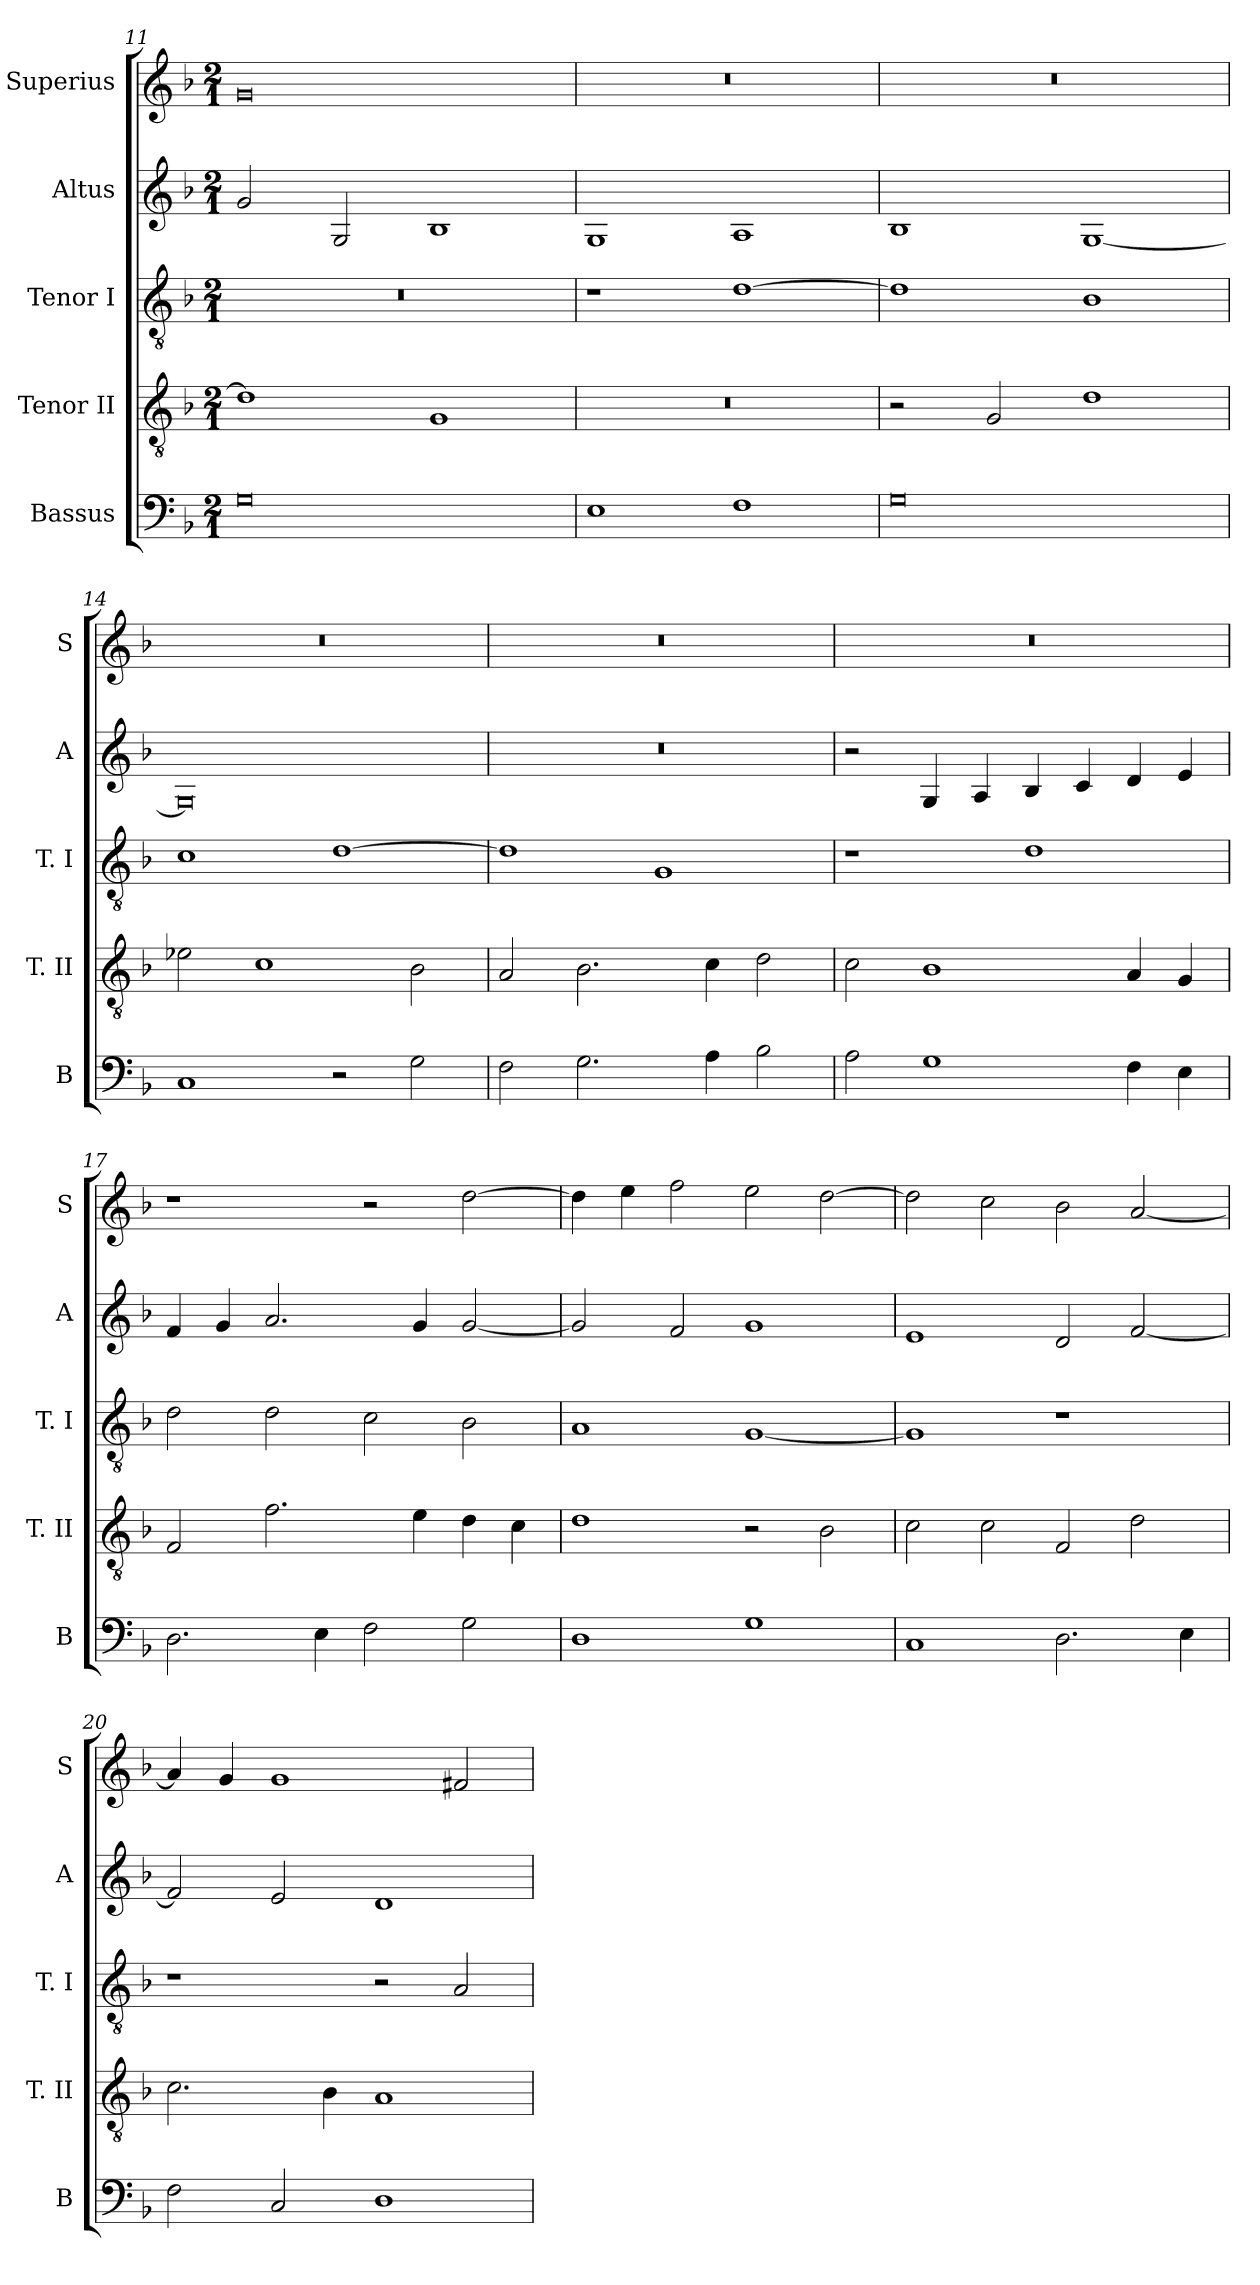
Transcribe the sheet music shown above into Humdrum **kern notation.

**kern	**kern	**kern	**kern	**kern
*part5	*part4	*part3	*part2	*part1
*staff5	*staff4	*staff3	*staff2	*staff1
*I"Bassus	*I"Tenor II	*I"Tenor I	*I"Altus	*I"Superius
*I'B	*I'T. II	*I'T. I	*I'A	*I'S
*clefF4	*clefGv2	*clefGv2	*clefG2	*clefG2
*k[b-]	*k[b-]	*k[b-]	*k[b-]	*k[b-]
*F:	*F:	*F:	*F:	*F:
*M2/1	*M2/1	*M2/1	*M2/1	*M2/1
=11	=11	=11	=11	=11
0G	1d]	0r	2g	0g
.	.	.	2G	.
.	1G	.	1B-	.
=12	=12	=12	=12	=12
1E	0r	1r	1G	0r
1F	.	[1d	1A	.
=13	=13	=13	=13	=13
0G	2r	1d]	1B-	0r
.	2G	.	.	.
.	1d	1B-	[1G	.
=14	=14	=14	=14	=14
1C	2e-X	1c	0G]	0r
.	1c	.	.	.
2r	.	[1d	.	.
2G	2B-	.	.	.
=15	=15	=15	=15	=15
2F	2A	1d]	0r	0r
2.G	2.B-	.	.	.
.	.	1G	.	.
4A	4c	.	.	.
2B-	2d	.	.	.
=16	=16	=16	=16	=16
2A	2c	1r	2r	0r
1G	1B-	.	4G	.
.	.	.	4A	.
.	.	1d	4B-	.
.	.	.	4c	.
4F	4A	.	4d	.
4E	4G	.	4e	.
=17	=17	=17	=17	=17
2.D	2F	2d	4f	1r
.	.	.	4g	.
.	2.f	2d	2.a	.
4E	.	.	.	.
2F	.	2c	.	2r
.	4e	.	4g	.
2G	4d	2B-	[2g	[2dd
.	4c	.	.	.
=18	=18	=18	=18	=18
1D	1d	1A	2g]	4dd]
.	.	.	.	4ee
.	.	.	2f	2ff
1G	2r	[1G	1g	2ee
.	2B-	.	.	[2dd
=19	=19	=19	=19	=19
1C	2c	1G]	1e	2dd]
.	2c	.	.	2cc
2.D	2F	1r	2d	2b-
.	2d	.	[2f	[2a
4E	.	.	.	.
=20	=20	=20	=20	=20
2F	2.c	1r	2f]	4a]
.	.	.	.	4g
2C	.	.	2e	1g
.	4B-	.	.	.
1D	1A	2r	1d	.
.	.	2A	.	2f#X
=	=	=	=	=
*-	*-	*-	*-	*-
